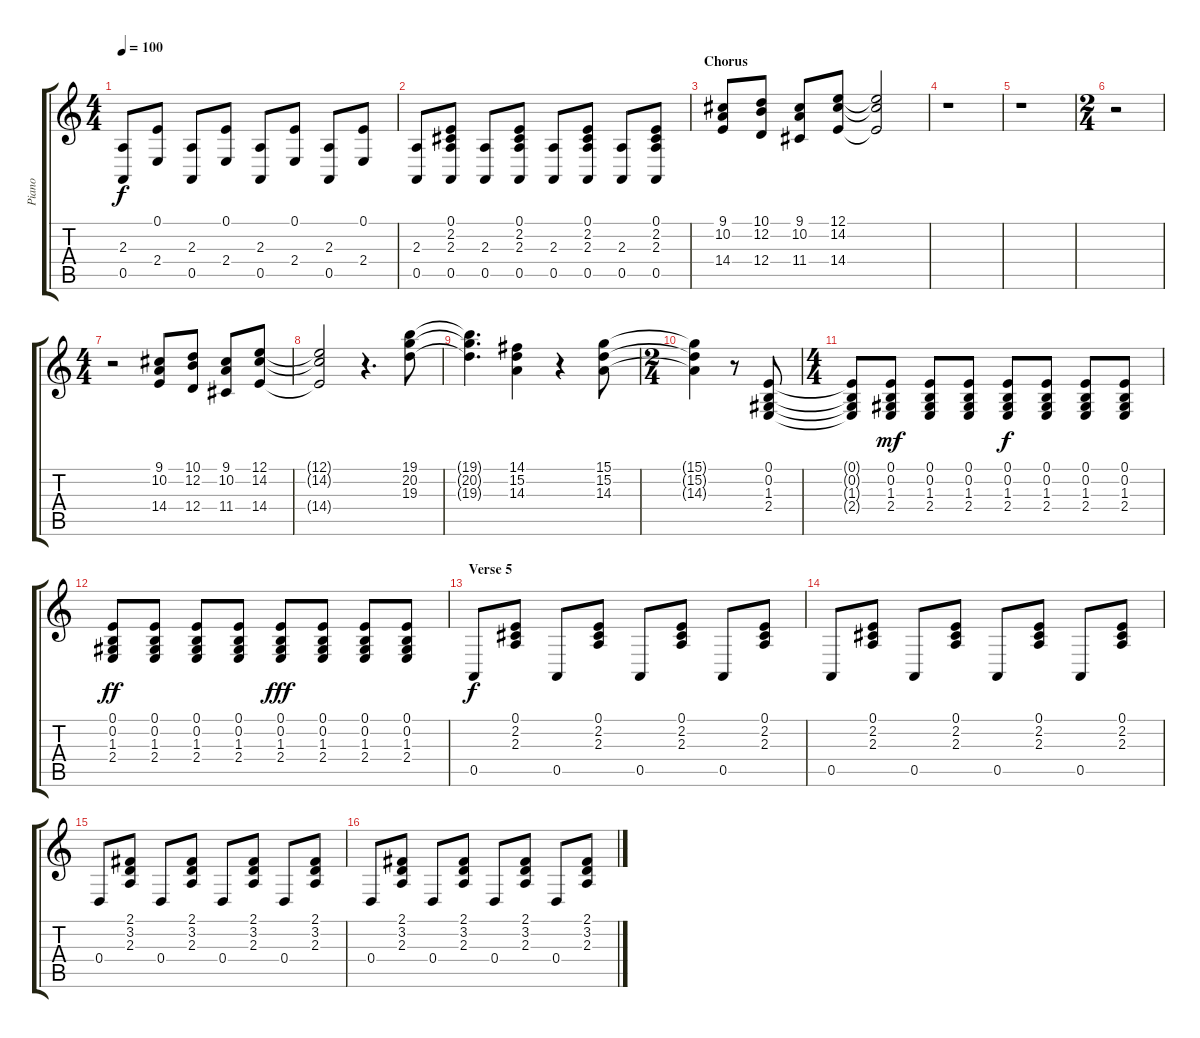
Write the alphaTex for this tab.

\track ("Piano" "Piano") {instrument electricgrandpiano}
\staff {score tabs}
\tuning (E4 B3 G3 D3 A2 E2) {hide}
\ts (4 4)
\tempo 100
\clef g2
\ks c
(2.3 0.5).8{dy f} (0.1 2.4).8 (2.3 0.5).8 (0.1 2.4).8 (2.3 0.5).8 (0.1 2.4).8 (2.3 0.5).8 (0.1 2.4).8 |
(2.3 0.5).8 (0.1 2.2 2.3 0.5).8 (2.3 0.5).8 (0.1 2.2 2.3 0.5).8 (2.3 0.5).8 (0.1 2.2 2.3 0.5).8 (2.3 0.5).8 (0.1 2.2 2.3 0.5).8 |
\section ("" "Chorus")
(9.1 10.2 14.4).8 (10.1 12.2 12.4).8 (9.1 10.2 11.4).8 (12.1 14.2 14.4).8 (12.1{t} 14.2{t} 14.4{t}).2 |
r.1 |
r.1 |
\ts (2 4)
r.2 |
\ts (4 4)
r.2 (9.1 10.2 14.4).8 (10.1 12.2 12.4).8 (9.1 10.2 11.4).8 (12.1 14.2 14.4).8 |
(12.1{t} 14.2{t} 14.4{t}).2 r.4{d} (19.1 20.2 19.3).8 |
(19.1{t} 20.2{t} 19.3{t}).4{d} (14.1 15.2 14.3).4 r.4 (15.1 15.2 14.3).8 |
\ts (2 4)
(15.1{t} 15.2{t} 14.3{t}).4 r.8 (0.1 0.2 1.3 2.4).8 |
\ts (4 4)
(0.1{t} 0.2{t} 1.3{t} 2.4{t}).8 (0.1 0.2 1.3 2.4).8{dy mf} (0.1 0.2 1.3 2.4).8 (0.1 0.2 1.3 2.4).8 (0.1 0.2 1.3 2.4).8{dy f} (0.1 0.2 1.3 2.4).8 (0.1 0.2 1.3 2.4).8 (0.1 0.2 1.3 2.4).8 |
(0.1 0.2 1.3 2.4).8{dy ff} (0.1 0.2 1.3 2.4).8 (0.1 0.2 1.3 2.4).8 (0.1 0.2 1.3 2.4).8 (0.1 0.2 1.3 2.4).8{dy fff} (0.1 0.2 1.3 2.4).8 (0.1 0.2 1.3 2.4).8 (0.1 0.2 1.3 2.4).8 |
\section ("" "Verse 5")
0.5.8{dy f} (0.1 2.2 2.3).8 0.5.8 (0.1 2.2 2.3).8 0.5.8 (0.1 2.2 2.3).8 0.5.8 (0.1 2.2 2.3).8 |
0.5.8 (0.1 2.2 2.3).8 0.5.8 (0.1 2.2 2.3).8 0.5.8 (0.1 2.2 2.3).8 0.5.8 (0.1 2.2 2.3).8 |
0.4.8 (2.1 3.2 2.3).8 0.4.8 (2.1 3.2 2.3).8 0.4.8 (2.1 3.2 2.3).8 0.4.8 (2.1 3.2 2.3).8 |
0.4.8 (2.1 3.2 2.3).8 0.4.8 (2.1 3.2 2.3).8 0.4.8 (2.1 3.2 2.3).8 0.4.8 (2.1 3.2 2.3).8
